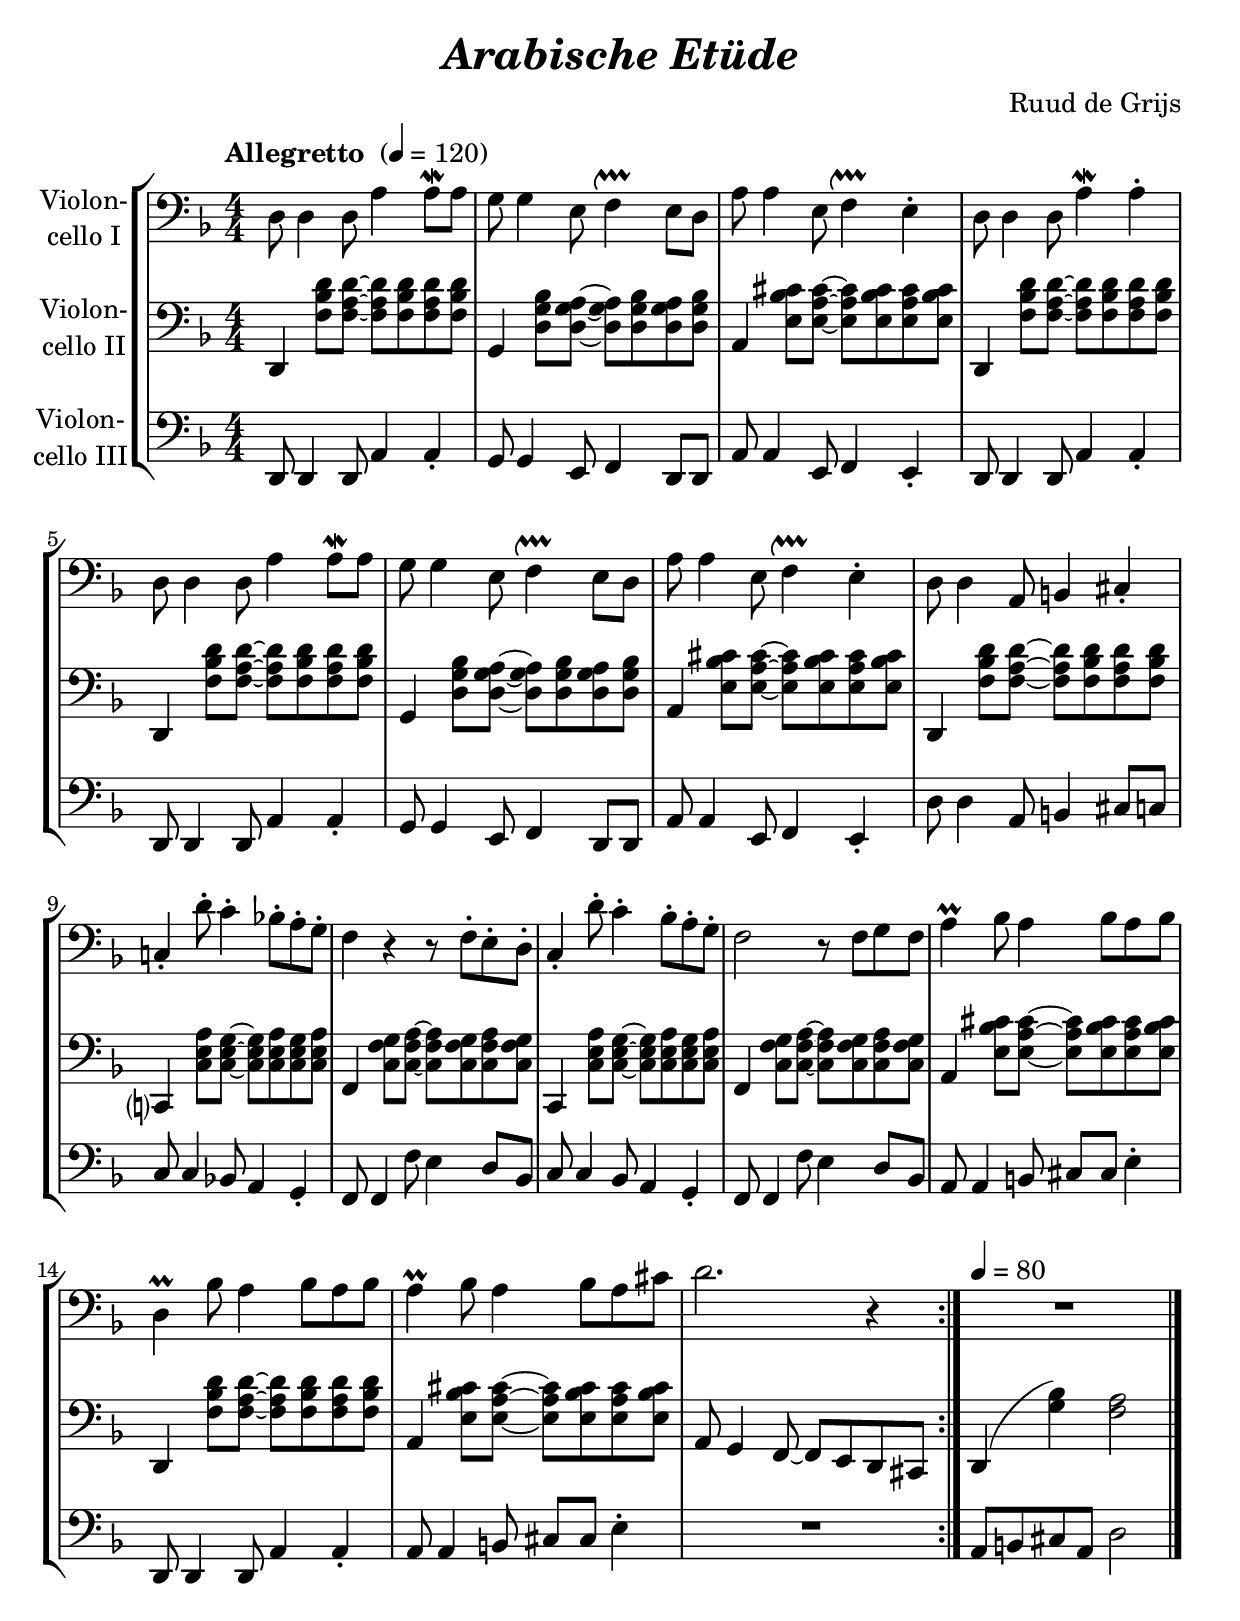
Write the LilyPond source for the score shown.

\version "2.18.2"
\include "deutsch.ly"
  
#(set-global-staff-size 23.5)

\header {
  title     = \markup \bold \italic "Arabische Etüde"
  composer  = "Ruud de Grijs"
%  arranger  = ""
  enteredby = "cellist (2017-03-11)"
%  piece     = ""
}

voiceconsts = {
  \key f \major
  \time 4/4
  \clef "bass"
  \numericTimeSignature
  \compressFullBarRests
  % Set default beaming for all staves
%  \set Timing.beamExceptions = #'()
%  \set Timing.baseMoment     = #(ly:make-moment 1 4)
%  \set Timing.beatStructure  = #'(1 1 1)
  \tempo "Allegretto " 4=120
}

mifl = "flute"
mist = "string ensemble 1"
%minstr = "accordion"
miba = "bassoon"
%mieb = "electric bass (pick)"
mieb = "electric bass (finger)"
%milo = "drawbar organ"
milo = "harpsichord"

va = \relative c {
  \voiceconsts

  \repeat volta 2 {
    d8 d4 d8 a'4 a8\mordent a
    g g4 e8 f4\upprall e8 d
    a'8 a4 e8 f4\upprall e-.
    d8 d4 d8 a'4\mordent a-.
    d,8 d4 d8 a'4 a8\mordent a
    g g4 e8 f4\upprall e8 d
    a'8 a4 e8 f4\upprall e-.

    d8 d4 a8 h4 cis-.
    c!-. d'8-. c4-. b!8-. a-. g-.
    f4 r r8 f-. e-. d-.
    c4-. d'8-. c4-. b8-. a-. g-.
    f2 r8 f g f
    a4\prall b8 a4 b8 a b

    d,4\prall b'8 a4 b8 a b
    a4\prall b8 a4 b8 a cis
    d2. r4
  } \tempo 4=80
  R1 \bar "|."
}

vb = \relative c, {
  \voiceconsts

  \repeat volta 2 {
    d4 <f' b d>8 <f a d>~ <f a d> <f b d> <f a d> <f b d>
    g,4 <d' g b>8 <d g a>~ <d g a> <d g b> <d g a> <d g b>
    a4 <e' b' cis>8 <e a cis>~ <e a cis> <e b' cis> <e a cis> <e b' cis>
    d,4 <f' b d>8 <f a d>~ <f a d> <f b d> <f a d> <f b d>

    d,4 <f' b d>8 <f a d>~ <f a d> <f b d> <f a d> <f b d>
    g,4 <d' g b>8 <d g a>~ <d g a> <d g b> <d g a> <d g b>
    a4 <e' b' cis>8 <e a cis>~ <e a cis> <e b' cis> <e a cis> <e b' cis>
    d,4 <f' b d>8 <f a d>~ <f a d> <f b d> <f a d> <f b d>

    c,?4 <c' e a>8 <c e g>~ <c e g> <c e a> <c e g> <c e a>
    f,4 <c' f g>8 <c f a>~ <c f a> <c f g> <c f a> <c f g>
    c,4 <c' e a>8 <c e g>~ <c e g> <c e a> <c e g> <c e a>
    f,4 <c' f g>8 <c f a>~ <c f a> <c f g> <c f a> <c f g>

    a4 <e' b' cis>8 <e a cis>~ <e a cis> <e b' cis> <e a cis> <e b' cis>
    d,4 <f' b d>8 <f a d>~ <f a d> <f b d> <f a d> <f b d>
    a,4 <e' b' cis>8 <e a cis>~ <e a cis> <e b' cis> <e a cis> <e b' cis>

    a, g4 f8~ f e d cis
  } \tempo 4=80
  d4( <g' b>) <f a>2 \bar "|."
}

vc = \relative c, {
  \voiceconsts

  \repeat volta 2 {
    d8 d4 d8 a'4 a-.
    g8 g4 e8 f4 d8 d
    a' a4 e8 f4 e-.
    d8 d4 d8 a'4 a-.
    d,8 d4 d8 a'4 a-.

    g8 g4 e8 f4 d8 d
    a' a4 e8 f4 e-.
    d'8 d4 a8 h4 cis8 c
    c c4 b!8 a4 g-.
    f8 f4 f'8 e4 d8 b

    c c4 b8 a4 g-.
    f8 f4 f'8 e4 d8 b
    a a4 h8 cis cis e4-.
    d,8 d4 d8 a'4 a-.
    a8 a4 h8 cis cis e4-.
    R1
  } \tempo 4=80
  a,8 h cis a d2 \bar "|."
}


music = \new StaffGroup <<
      \new Staff {
	\set Staff.midiInstrument = \mist
	\set Staff.instrumentName = \markup \center-column { "Violon-" "cello I" }
	\transpose f f { \va }
      }

      \new Staff {
	\set Staff.midiInstrument = \mieb
	\set Staff.instrumentName = \markup \center-column { "Violon-" "cello II" }
	\transpose f f { \vb }
      }

      \new Staff {
	\set Staff.midiInstrument = \miba
	\set Staff.instrumentName = \markup \center-column { "Violon-" "cello III" }
	\transpose f f { \vc }
      }
>>

\book {
  \score {
    \music
    \layout {}
  }

  \score {
    \unfoldRepeats \music

    \midi {
      \context {
        \Score
      }
    }
  }
}
